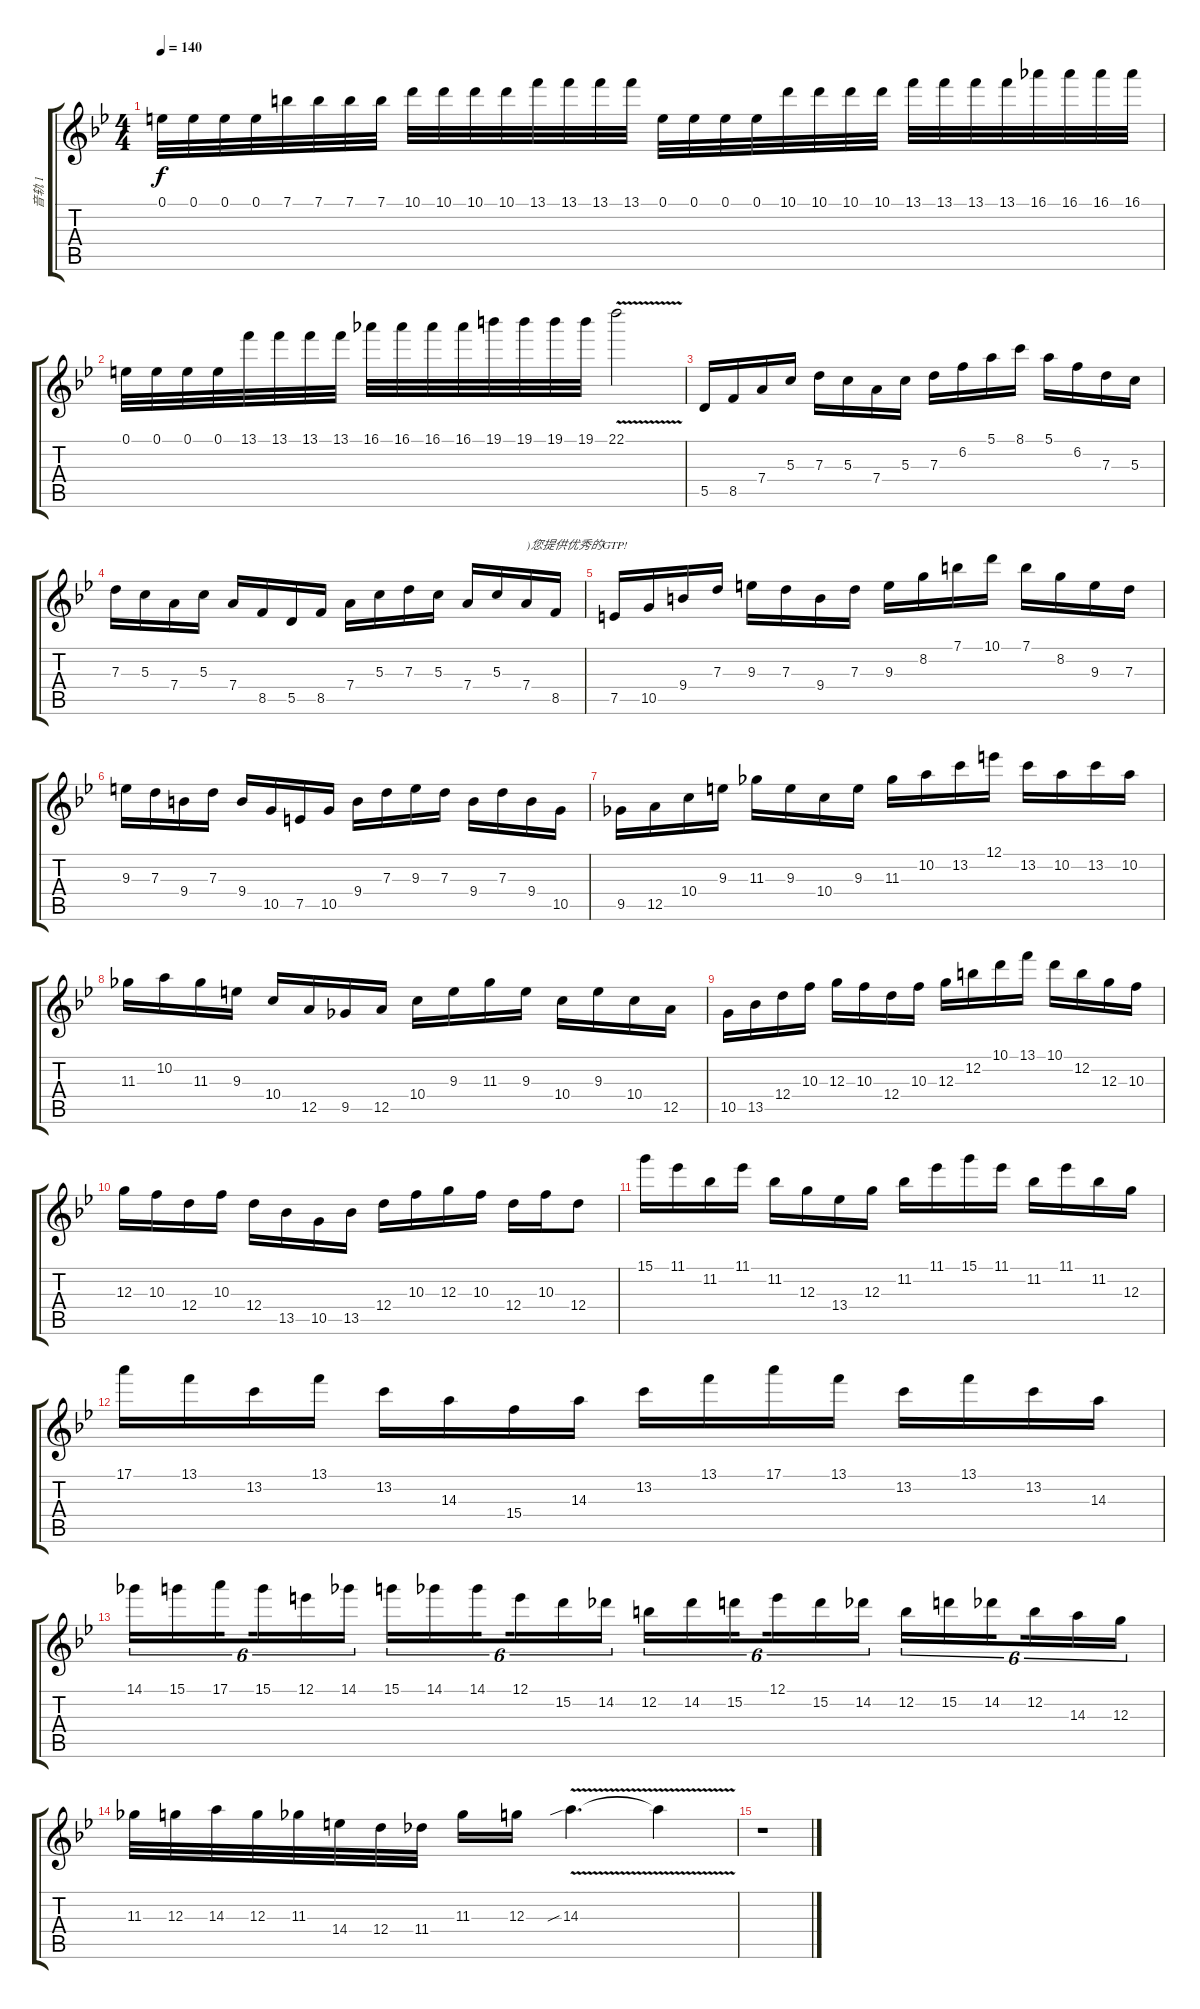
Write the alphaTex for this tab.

\track ("音轨 1" "音轨 1") {instrument acousticguitarsteel}
\staff {score tabs}
\tuning (E4 B3 G3 D3 A2 E2) {hide}
\ts (4 4)
\tempo 140
\clef g2
\ks bb
0.1.32{dy f} 0.1.32 0.1.32 0.1.32 7.1.32 7.1.32 7.1.32 7.1.32 10.1.32 10.1.32 10.1.32 10.1.32 13.1.32 13.1.32 13.1.32 13.1.32 0.1.32 0.1.32 0.1.32 0.1.32 10.1.32 10.1.32 10.1.32 10.1.32 13.1.32 13.1.32 13.1.32 13.1.32 16.1.32 16.1.32 16.1.32 16.1.32 |
0.1.32 0.1.32 0.1.32 0.1.32 13.1.32 13.1.32 13.1.32 13.1.32 16.1.32 16.1.32 16.1.32 16.1.32 19.1.32 19.1.32 19.1.32 19.1.32 22.1{v}.2 |
5.5.16 8.5.16 7.4.16 5.3.16 7.3.16 5.3.16 7.4.16 5.3.16 7.3.16 6.2.16 5.1.16 8.1.16 5.1.16 6.2.16 7.3.16 5.3.16 |
7.3.16 5.3.16 7.4.16 5.3.16 7.4.16 8.5.16 5.5.16 8.5.16 7.4.16 5.3.16 7.3.16 5.3.16 7.4.16 5.3.16 7.4.16{txt ")您提供优秀的GTP!"} 8.5.16 |
7.5.16 10.5.16 9.4.16 7.3.16 9.3.16 7.3.16 9.4.16 7.3.16 9.3.16 8.2.16 7.1.16 10.1.16 7.1.16 8.2.16 9.3.16 7.3.16 |
9.3.16 7.3.16 9.4.16 7.3.16 9.4.16 10.5.16 7.5.16 10.5.16 9.4.16 7.3.16 9.3.16 7.3.16 9.4.16 7.3.16 9.4.16 10.5.16 |
9.5.16 12.5.16 10.4.16 9.3.16 11.3.16 9.3.16 10.4.16 9.3.16 11.3.16 10.2.16 13.2.16 12.1.16 13.2.16 10.2.16 13.2.16 10.2.16 |
11.3.16 10.2.16 11.3.16 9.3.16 10.4.16 12.5.16 9.5.16 12.5.16 10.4.16 9.3.16 11.3.16 9.3.16 10.4.16 9.3.16 10.4.16 12.5.16 |
10.5.16 13.5.16 12.4.16 10.3.16 12.3.16 10.3.16 12.4.16 10.3.16 12.3.16 12.2.16 10.1.16 13.1.16 10.1.16 12.2.16 12.3.16 10.3.16 |
12.3.16 10.3.16 12.4.16 10.3.16 12.4.16 13.5.16 10.5.16 13.5.16 12.4.16 10.3.16 12.3.16 10.3.16 12.4.16 10.3.16 12.4.8 |
15.1.16 11.1.16 11.2.16 11.1.16 11.2.16 12.3.16 13.4.16 12.3.16 11.2.16 11.1.16 15.1.16 11.1.16 11.2.16 11.1.16 11.2.16 12.3.16 |
17.1.16 13.1.16 13.2.16 13.1.16 13.2.16 14.3.16 15.4.16 14.3.16 13.2.16 13.1.16 17.1.16 13.1.16 13.2.16 13.1.16 13.2.16 14.3.16 |
14.1.16{tu (6 4)} 15.1.16{tu (6 4)} 17.1.16{tu (6 4) beam splitsecondary} 15.1.16{tu (6 4)} 12.1.16{tu (6 4)} 14.1.16{tu (6 4)} 15.1.16{tu (6 4)} 14.1.16{tu (6 4)} 14.1.16{tu (6 4) beam splitsecondary} 12.1.16{tu (6 4)} 15.2.16{tu (6 4)} 14.2.16{tu (6 4)} 12.2.16{tu (6 4)} 14.2.16{tu (6 4)} 15.2.16{tu (6 4) beam splitsecondary} 12.1.16{tu (6 4)} 15.2.16{tu (6 4)} 14.2.16{tu (6 4)} 12.2.16{tu (6 4)} 15.2.16{tu (6 4)} 14.2.16{tu (6 4) beam splitsecondary} 12.2.16{tu (6 4)} 14.3.16{tu (6 4)} 12.3.16{tu (6 4)} |
11.3.32 12.3.32 14.3.32 12.3.32 11.3.32 14.4.32 12.4.32 11.4.32 11.3.16 12.3.16 14.3{v sib}.4{d} 14.3{t}.4 |
r.1
